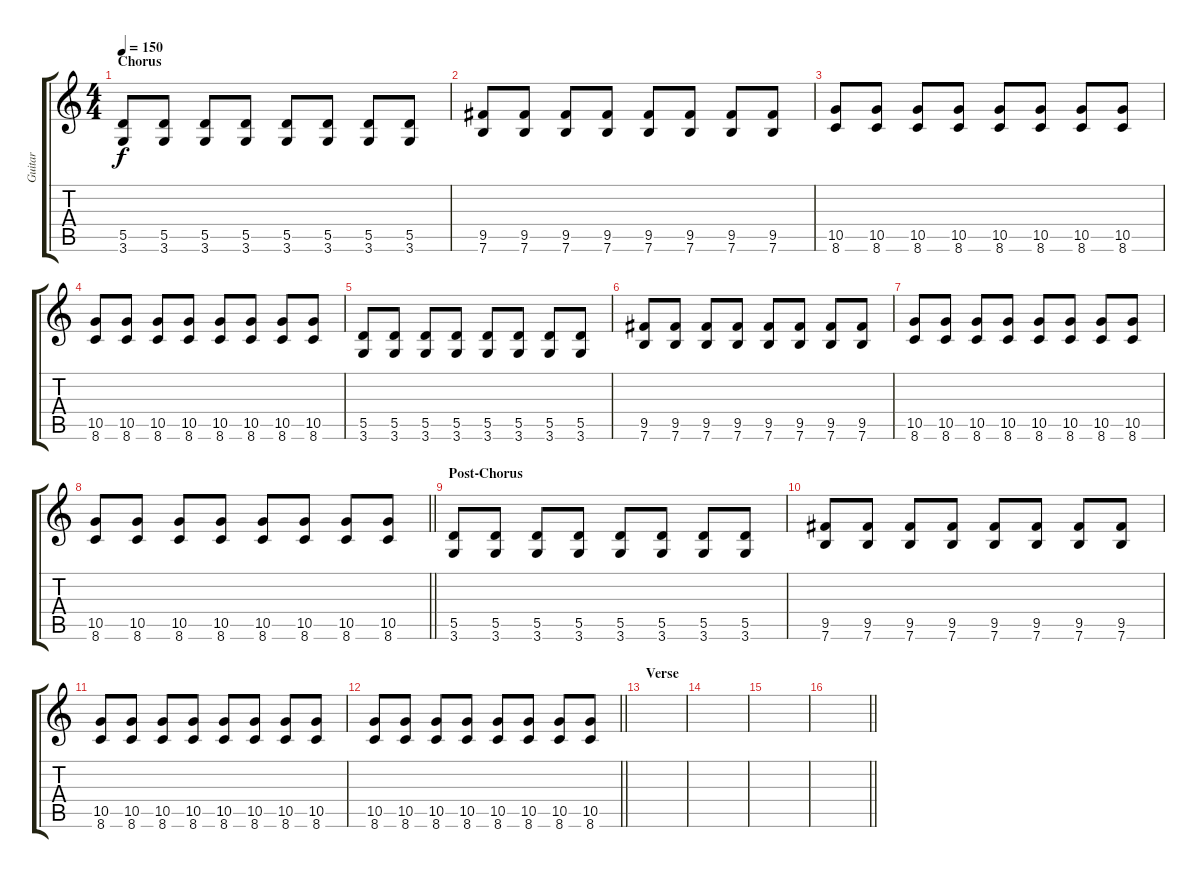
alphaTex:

\track ("Guitar" "Guitar") {instrument distortionguitar}
\staff {score tabs}
\tuning (E4 B3 G3 D3 A2 E2) {hide}
\ts (4 4)
\section ("" "Chorus")
\tempo 150
\clef g2
\ks c
(5.5 3.6).8{dy f} (5.5 3.6).8 (5.5 3.6).8 (5.5 3.6).8 (5.5 3.6).8 (5.5 3.6).8 (5.5 3.6).8 (5.5 3.6).8 |
(9.5 7.6).8 (9.5 7.6).8 (9.5 7.6).8 (9.5 7.6).8 (9.5 7.6).8 (9.5 7.6).8 (9.5 7.6).8 (9.5 7.6).8 |
(10.5 8.6).8 (10.5 8.6).8 (10.5 8.6).8 (10.5 8.6).8 (10.5 8.6).8 (10.5 8.6).8 (10.5 8.6).8 (10.5 8.6).8 |
(10.5 8.6).8 (10.5 8.6).8 (10.5 8.6).8 (10.5 8.6).8 (10.5 8.6).8 (10.5 8.6).8 (10.5 8.6).8 (10.5 8.6).8 |
(5.5 3.6).8 (5.5 3.6).8 (5.5 3.6).8 (5.5 3.6).8 (5.5 3.6).8 (5.5 3.6).8 (5.5 3.6).8 (5.5 3.6).8 |
(9.5 7.6).8 (9.5 7.6).8 (9.5 7.6).8 (9.5 7.6).8 (9.5 7.6).8 (9.5 7.6).8 (9.5 7.6).8 (9.5 7.6).8 |
(10.5 8.6).8 (10.5 8.6).8 (10.5 8.6).8 (10.5 8.6).8 (10.5 8.6).8 (10.5 8.6).8 (10.5 8.6).8 (10.5 8.6).8 |
\barLineRight lightlight
(10.5 8.6).8 (10.5 8.6).8 (10.5 8.6).8 (10.5 8.6).8 (10.5 8.6).8 (10.5 8.6).8 (10.5 8.6).8 (10.5 8.6).8 |
\section ("" "Post-Chorus")
(5.5 3.6).8 (5.5 3.6).8 (5.5 3.6).8 (5.5 3.6).8 (5.5 3.6).8 (5.5 3.6).8 (5.5 3.6).8 (5.5 3.6).8 |
(9.5 7.6).8 (9.5 7.6).8 (9.5 7.6).8 (9.5 7.6).8 (9.5 7.6).8 (9.5 7.6).8 (9.5 7.6).8 (9.5 7.6).8 |
(10.5 8.6).8 (10.5 8.6).8 (10.5 8.6).8 (10.5 8.6).8 (10.5 8.6).8 (10.5 8.6).8 (10.5 8.6).8 (10.5 8.6).8 |
\barLineRight lightlight
(10.5 8.6).8 (10.5 8.6).8 (10.5 8.6).8 (10.5 8.6).8 (10.5 8.6).8 (10.5 8.6).8 (10.5 8.6).8 (10.5 8.6).8 |
\section ("" "Verse")
|
|
|
\barLineRight lightlight
